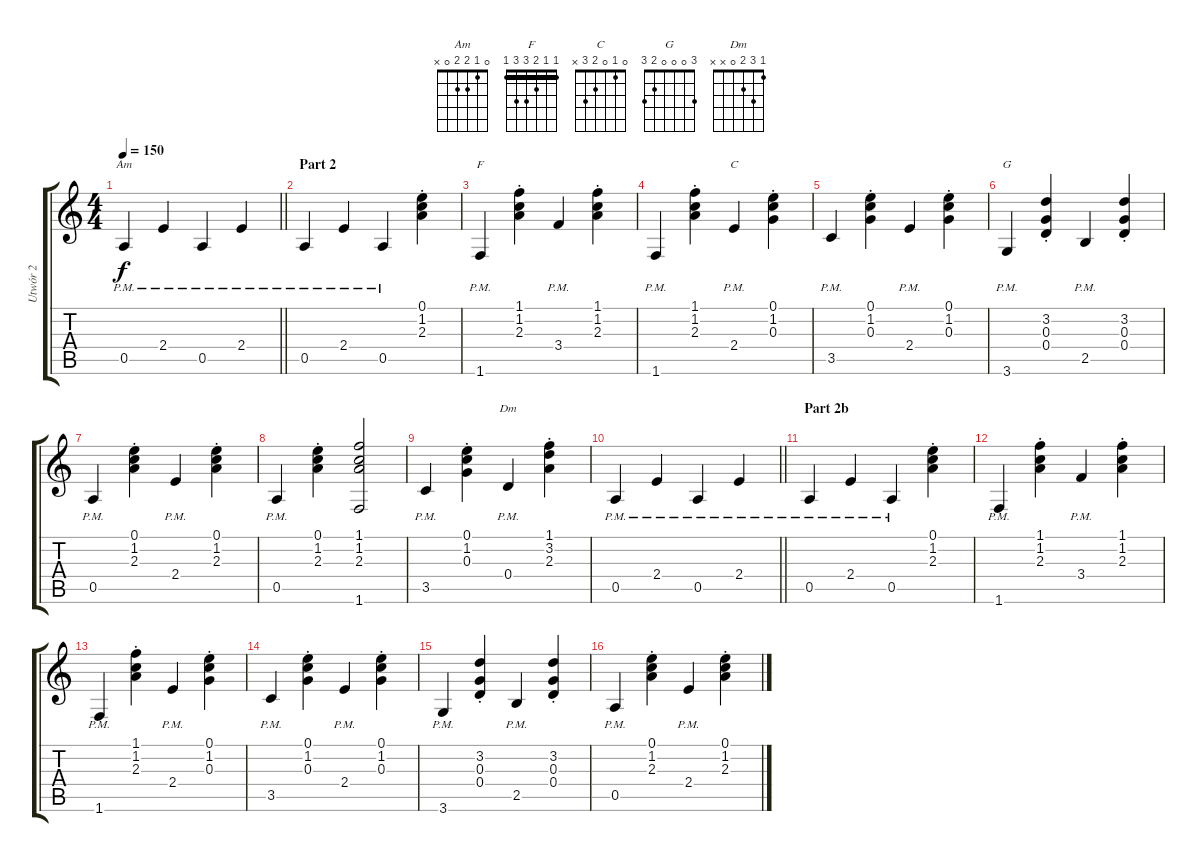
\track ("Utwór 2" "Utwór 2") {instrument acousticguitarsteel}
\staff {score tabs}
\tuning (E4 B3 G3 D3 A2 E2) {hide}
\chord ("Am" 0 1 2 2 0 x)
\chord ("F" 1 1 2 3 3 1) {barre 1}
\chord ("C" 0 1 0 2 3 x)
\chord ("G" 3 0 0 0 2 3)
\chord ("Dm" 1 3 2 0 x x)
\ts (4 4)
\tempo 150
\clef g2
\barLineRight lightlight
\ks c
0.5{pm}.4{ch "Am" dy f} 2.4{pm}.4 0.5{pm}.4 2.4{pm}.4 |
\section ("" "Part 2")
0.5{pm}.4 2.4{pm}.4 0.5{pm}.4 (0.1{st} 1.2{st} 2.3{st}).4 |
1.6{pm}.4{ch "F"} (1.1{st} 1.2{st} 2.3{st}).4 3.4{pm}.4 (1.1{st} 1.2{st} 2.3{st}).4 |
1.6{pm}.4 (1.1{st} 1.2{st} 2.3{st}).4 2.4{pm}.4{ch "C"} (0.1{st} 1.2{st} 0.3{st}).4 |
3.5{pm}.4 (0.1{st} 1.2{st} 0.3{st}).4 2.4{pm}.4 (0.1{st} 1.2{st} 0.3{st}).4 |
3.6{pm}.4{ch "G"} (3.2{st} 0.3{st} 0.4{st}).4 2.5{pm}.4 (3.2{st} 0.3{st} 0.4{st}).4 |
0.5{pm}.4 (0.1{st} 1.2{st} 2.3{st}).4 2.4{pm}.4 (0.1{st} 1.2{st} 2.3{st}).4 |
0.5{pm}.4 (0.1{st} 1.2{st} 2.3{st}).4 (1.1 1.2 2.3 1.6).2 |
3.5{pm}.4 (0.1{st} 1.2{st} 0.3{st}).4 0.4{pm}.4{ch "Dm"} (1.1{st} 3.2{st} 2.3{st}).4 |
\barLineRight lightlight
0.5{pm}.4 2.4{pm}.4 0.5{pm}.4 2.4{pm}.4 |
\section ("" "Part 2b")
0.5{pm}.4 2.4{pm}.4 0.5{pm}.4 (0.1{st} 1.2{st} 2.3{st}).4 |
1.6{pm}.4 (1.1{st} 1.2{st} 2.3{st}).4 3.4{pm}.4 (1.1{st} 1.2{st} 2.3{st}).4 |
1.6{pm}.4 (1.1{st} 1.2{st} 2.3{st}).4 2.4{pm}.4 (0.1{st} 1.2{st} 0.3{st}).4 |
3.5{pm}.4 (0.1{st} 1.2{st} 0.3{st}).4 2.4{pm}.4 (0.1{st} 1.2{st} 0.3{st}).4 |
3.6{pm}.4 (3.2{st} 0.3{st} 0.4{st}).4 2.5{pm}.4 (3.2{st} 0.3{st} 0.4{st}).4 |
0.5{pm}.4 (0.1{st} 1.2{st} 2.3{st}).4 2.4{pm}.4 (0.1{st} 1.2{st} 2.3{st}).4
